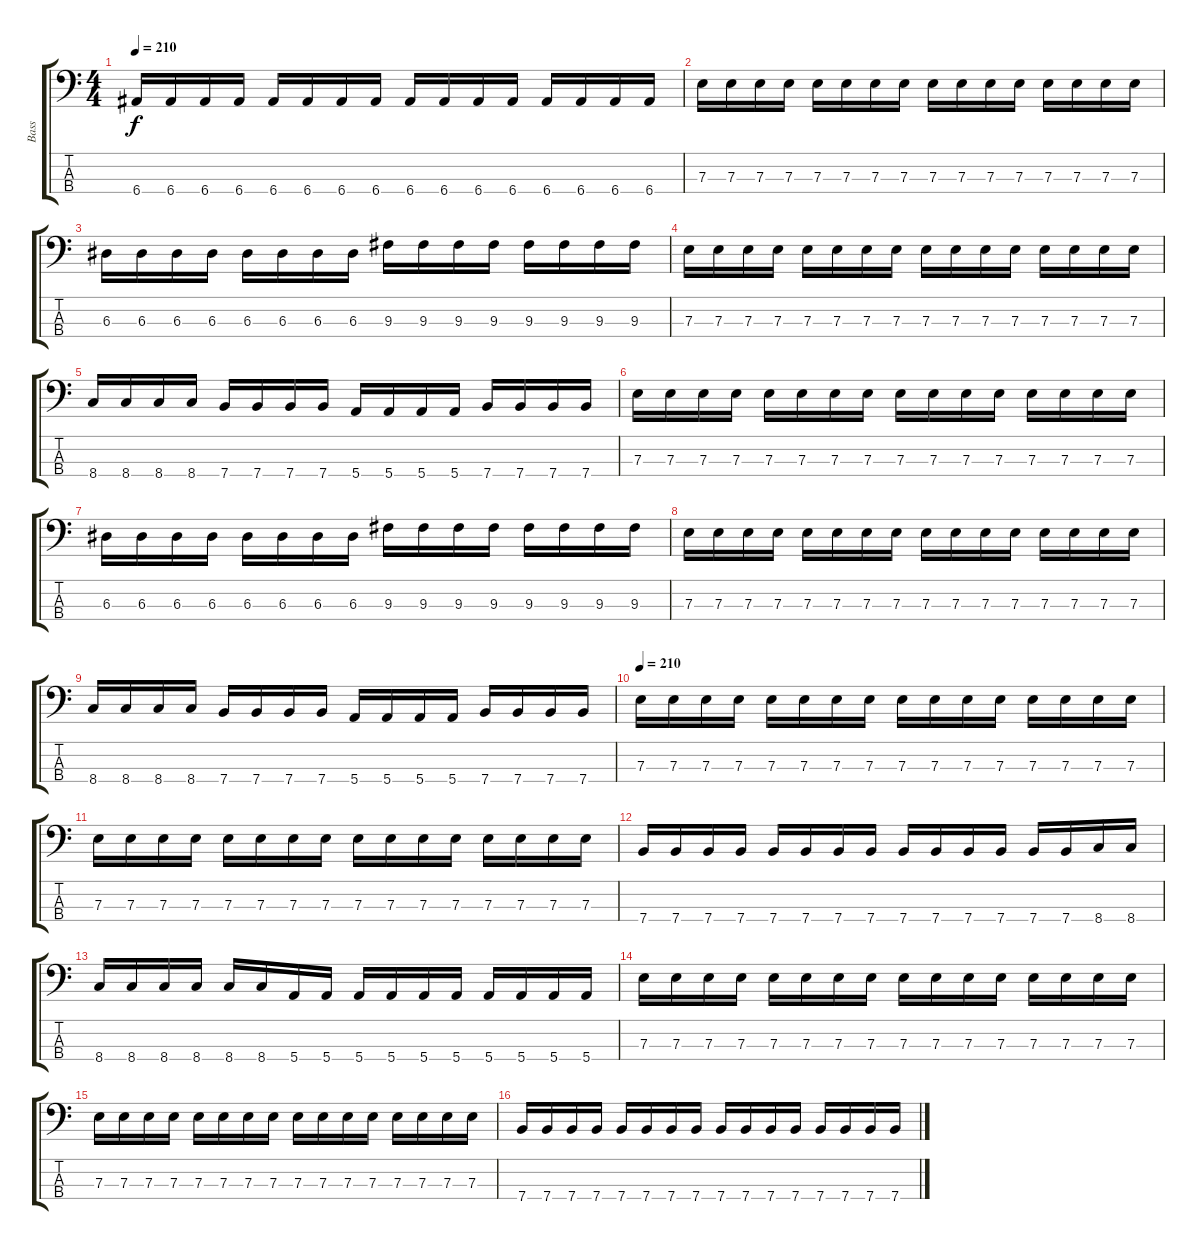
\track ("Bass" "Bass") {instrument electricbasspick}
\staff {score tabs}
\tuning (G2 D2 A1 E1) {hide}
\ts (4 4)
\tempo 210
\clef f4
\ks c
6.4.16{dy f} 6.4.16 6.4.16 6.4.16 6.4.16 6.4.16 6.4.16 6.4.16 6.4.16 6.4.16 6.4.16 6.4.16 6.4.16 6.4.16 6.4.16 6.4.16 |
7.3.16 7.3.16 7.3.16 7.3.16 7.3.16 7.3.16 7.3.16 7.3.16 7.3.16 7.3.16 7.3.16 7.3.16 7.3.16 7.3.16 7.3.16 7.3.16 |
6.3.16 6.3.16 6.3.16 6.3.16 6.3.16 6.3.16 6.3.16 6.3.16 9.3.16 9.3.16 9.3.16 9.3.16 9.3.16 9.3.16 9.3.16 9.3.16 |
7.3.16 7.3.16 7.3.16 7.3.16 7.3.16 7.3.16 7.3.16 7.3.16 7.3.16 7.3.16 7.3.16 7.3.16 7.3.16 7.3.16 7.3.16 7.3.16 |
8.4.16 8.4.16 8.4.16 8.4.16 7.4.16 7.4.16 7.4.16 7.4.16 5.4.16 5.4.16 5.4.16 5.4.16 7.4.16 7.4.16 7.4.16 7.4.16 |
7.3.16 7.3.16 7.3.16 7.3.16 7.3.16 7.3.16 7.3.16 7.3.16 7.3.16 7.3.16 7.3.16 7.3.16 7.3.16 7.3.16 7.3.16 7.3.16 |
6.3.16 6.3.16 6.3.16 6.3.16 6.3.16 6.3.16 6.3.16 6.3.16 9.3.16 9.3.16 9.3.16 9.3.16 9.3.16 9.3.16 9.3.16 9.3.16 |
7.3.16 7.3.16 7.3.16 7.3.16 7.3.16 7.3.16 7.3.16 7.3.16 7.3.16 7.3.16 7.3.16 7.3.16 7.3.16 7.3.16 7.3.16 7.3.16 |
8.4.16 8.4.16 8.4.16 8.4.16 7.4.16 7.4.16 7.4.16 7.4.16 5.4.16 5.4.16 5.4.16 5.4.16 7.4.16 7.4.16 7.4.16 7.4.16 |
\tempo 210
7.3.16 7.3.16 7.3.16 7.3.16 7.3.16 7.3.16 7.3.16 7.3.16 7.3.16 7.3.16 7.3.16 7.3.16 7.3.16 7.3.16 7.3.16 7.3.16 |
7.3.16 7.3.16 7.3.16 7.3.16 7.3.16 7.3.16 7.3.16 7.3.16 7.3.16 7.3.16 7.3.16 7.3.16 7.3.16 7.3.16 7.3.16 7.3.16 |
7.4.16 7.4.16 7.4.16 7.4.16 7.4.16 7.4.16 7.4.16 7.4.16 7.4.16 7.4.16 7.4.16 7.4.16 7.4.16 7.4.16 8.4.16 8.4.16 |
8.4.16 8.4.16 8.4.16 8.4.16 8.4.16 8.4.16 5.4.16 5.4.16 5.4.16 5.4.16 5.4.16 5.4.16 5.4.16 5.4.16 5.4.16 5.4.16 |
7.3.16 7.3.16 7.3.16 7.3.16 7.3.16 7.3.16 7.3.16 7.3.16 7.3.16 7.3.16 7.3.16 7.3.16 7.3.16 7.3.16 7.3.16 7.3.16 |
7.3.16 7.3.16 7.3.16 7.3.16 7.3.16 7.3.16 7.3.16 7.3.16 7.3.16 7.3.16 7.3.16 7.3.16 7.3.16 7.3.16 7.3.16 7.3.16 |
7.4.16 7.4.16 7.4.16 7.4.16 7.4.16 7.4.16 7.4.16 7.4.16 7.4.16 7.4.16 7.4.16 7.4.16 7.4.16 7.4.16 7.4.16 7.4.16
